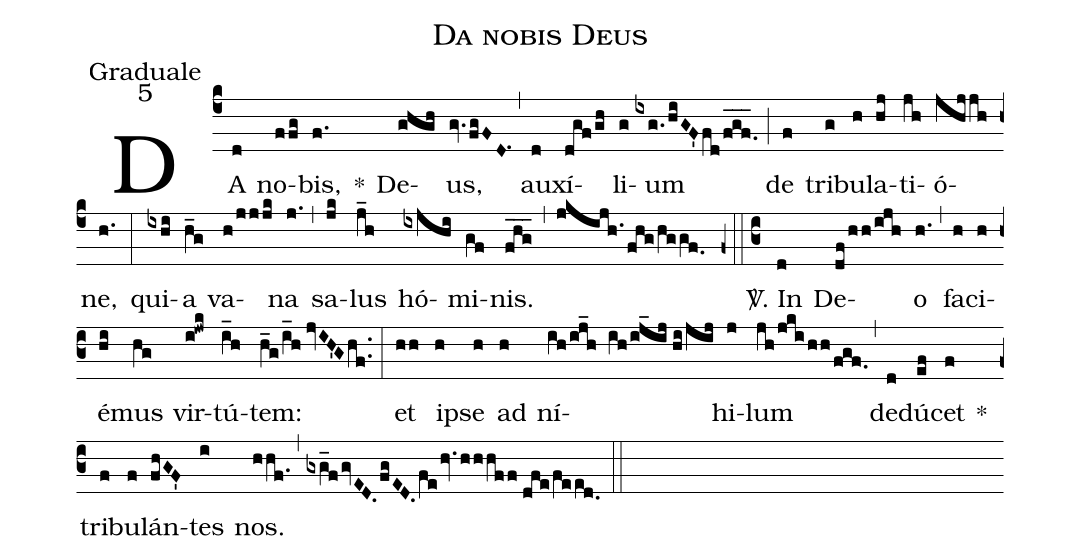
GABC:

name: Da nobis Deus;
office-part: Graduale;
mode: 5;
%%
(c4) DA(d) no(ffg)bis,(f.) *() De(ghgh)us,(gv.fgFD.1) (,) au(d)xí(dgf/gh)li(g)um(ixg./hiGF'fd/f_g_f._) (;) de(f) tri(g)bu(h)la(hj)ti(jh)ó(jhjjh)ne,(h.) (:)
qui(ixhi)a(h_g) va(h/jjjk)na(j.) (,) sa(jk)lus(j_h) hó(ixjhi)mi(gf)nis.(fhg___) (,) (jkijh./fhg/hggf.0) (z0::c3)
<sp>V/</sp>. In(d) De(df/hh/ijh)o(h.) (,) fa(h)ci(h)é(hi)mus(hg) vir(i!jwk)tú(i_h)tem:(h_g/i_h//jvIH'Ghf..) (:)
et(hh) ip(h)se(h) ad(h) ní(ih/ij_h ih/ij_ij//hi/jij)hi(j)lum(jh/jki/hh/fgf.) (,) de(d)dú(ef)cet(f) *() tri(f)bu(f)lán(fhGF')tes(i) nos.(hhf.) (,) (gxg_fgvED.fgED.fehv.hhhff//dfe/feed.0) (::)
